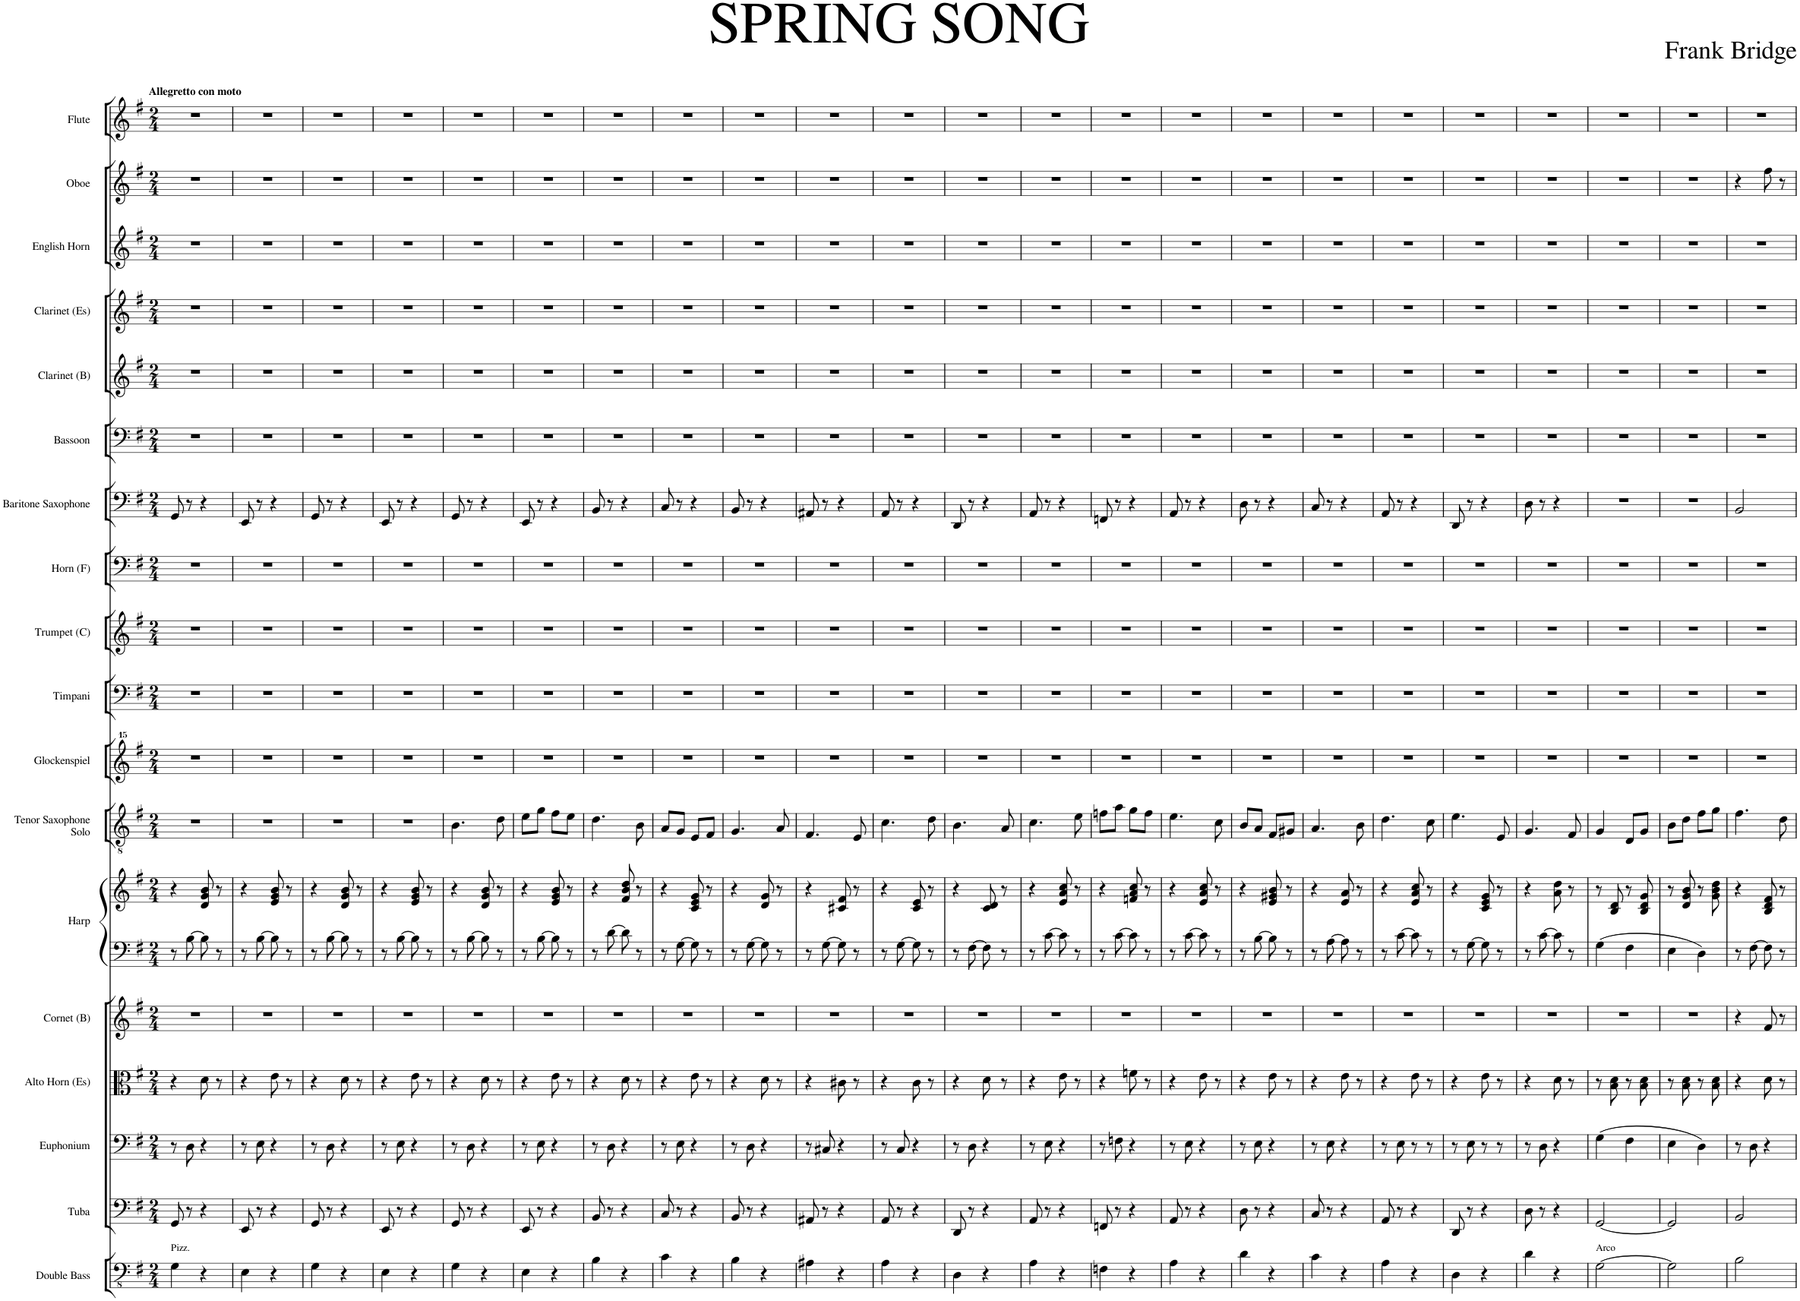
**kern	**kern	**kern	**kern	**kern	**kern	**kern	**kern	**kern	**kern	**kern	**kern	**kern	**kern	**kern	**kern	**kern	**kern	**kern
*part18	*part17	*part16	*part15	*part14	*part13	*part13	*part12	*part11	*part10	*part9	*part8	*part7	*part6	*part5	*part4	*part3	*part2	*part1
*staff19	*staff18	*staff17	*staff16	*staff15	*staff14	*staff13	*staff12	*staff11	*staff10	*staff9	*staff8	*staff7	*staff6	*staff5	*staff4	*staff3	*staff2	*staff1
*I"Double Bass	*I"Tuba	*I"Euphonium	*I"Alto Horn (Es)	*I"Cornet (B)	*I"Harp	*	*I"Tenor Saxophone           Solo	*I"Glockenspiel	*I"Timpani	*I"Trumpet (C)	*I"Horn (F)	*I"Baritone Saxophone	*I"Bassoon	*I"Clarinet (B)	*I"Clarinet (Es)	*I"English Horn	*I"Oboe	*I"Flute
*	*I'Tu.	*I'Eu.	*I'A. Hn. (Es)	*I'Cnt. (B)	*I'Hrp.	*	*I'T. Sax.   Solo	*I'Glk.	*I'Timp.	*I'Tpt. (C)	*I'Hn. (F)	*I'Bar. Sax.	*I'Bsn.	*I'Cl. (B)	*I'Cl. (Es)	*I'E. Hn.	*I'Ob.	*I'Fl.
*clefFv4	*clefF4	*clefF4	*clefC3	*clefG2	*clefF4	*clefG2	*clefGv2	*clefG^^2	*clefF4	*clefG2	*clefF4	*clefF4	*clefF4	*clefG2	*clefG2	*clefG2	*clefG2	*clefG2
*Trd7c12	*	*	*Trd5c9	*Trd1c2	*	*	*Trd5c9	*	*	*	*Trd4c7	*	*	*Trd1c2	*Trd-2c-3	*Trd4c7	*	*
*k[f#]	*k[f#]	*k[f#]	*k[f#]	*k[f#]	*k[f#]	*k[f#]	*k[f#]	*k[f#]	*k[f#]	*k[f#]	*k[f#]	*k[f#]	*k[f#]	*k[f#]	*k[f#]	*k[f#]	*k[f#]	*k[f#]
*M2/4	*M2/4	*M2/4	*M2/4	*M2/4	*M2/4	*M2/4	*M2/4	*M2/4	*M2/4	*M2/4	*M2/4	*M2/4	*M2/4	*M2/4	*M2/4	*M2/4	*M2/4	*M2/4
=1	=1	=1	=1	=1	=1	=1	=1	=1	=1	=1	=1	=1	=1	=1	=1	=1	=1	=1
!	!	!	!	!	!	!	!	!	!	!	!	!	!	!	!	!	!	!LO:TX:a:B:t=Allegretto con moto
!LO:TX:a:t=Pizz.	!	!	!	!	!	!	!	!	!	!	!	!	!	!	!	!	!	!
4GG\	8GG/	8r	4r	2r	8r	4r	2r	2r	2r	2r	2r	8GG/	2r	2r	2r	2r	2r	2r
.	8r	8D\	.	.	[8B\	.	.	.	.	.	.	8r	.	.	.	.	.	.
4r	4r	4r	8d\	.	8B\]	8d/ 8g/ 8b/	.	.	.	.	.	4r	.	.	.	.	.	.
.	.	.	8r	.	8r	8r	.	.	.	.	.	.	.	.	.	.	.	.
=2	=2	=2	=2	=2	=2	=2	=2	=2	=2	=2	=2	=2	=2	=2	=2	=2	=2	=2
4EE\	8EE/	8r	4r	2r	8r	4r	2r	2r	2r	2r	2r	8EE/	2r	2r	2r	2r	2r	2r
.	8r	8E\	.	.	[8B\	.	.	.	.	.	.	8r	.	.	.	.	.	.
4r	4r	4r	8e\	.	8B\]	8e/ 8g/ 8b/	.	.	.	.	.	4r	.	.	.	.	.	.
.	.	.	8r	.	8r	8r	.	.	.	.	.	.	.	.	.	.	.	.
=3	=3	=3	=3	=3	=3	=3	=3	=3	=3	=3	=3	=3	=3	=3	=3	=3	=3	=3
4GG\	8GG/	8r	4r	2r	8r	4r	2r	2r	2r	2r	2r	8GG/	2r	2r	2r	2r	2r	2r
.	8r	8D\	.	.	[8B\	.	.	.	.	.	.	8r	.	.	.	.	.	.
4r	4r	4r	8d\	.	8B\]	8d/ 8g/ 8b/	.	.	.	.	.	4r	.	.	.	.	.	.
.	.	.	8r	.	8r	8r	.	.	.	.	.	.	.	.	.	.	.	.
=4	=4	=4	=4	=4	=4	=4	=4	=4	=4	=4	=4	=4	=4	=4	=4	=4	=4	=4
4EE\	8EE/	8r	4r	2r	8r	4r	2r	2r	2r	2r	2r	8EE/	2r	2r	2r	2r	2r	2r
.	8r	8E\	.	.	[8B\	.	.	.	.	.	.	8r	.	.	.	.	.	.
4r	4r	4r	8e\	.	8B\]	8e/ 8g/ 8b/	.	.	.	.	.	4r	.	.	.	.	.	.
.	.	.	8r	.	8r	8r	.	.	.	.	.	.	.	.	.	.	.	.
=5	=5	=5	=5	=5	=5	=5	=5	=5	=5	=5	=5	=5	=5	=5	=5	=5	=5	=5
4GG\	8GG/	8r	4r	2r	8r	4r	4.B\	2r	2r	2r	2r	8GG/	2r	2r	2r	2r	2r	2r
.	8r	8D\	.	.	[8B\	.	.	.	.	.	.	8r	.	.	.	.	.	.
4r	4r	4r	8d\	.	8B\]	8d/ 8g/ 8b/	.	.	.	.	.	4r	.	.	.	.	.	.
.	.	.	8r	.	8r	8r	8d\	.	.	.	.	.	.	.	.	.	.	.
=6	=6	=6	=6	=6	=6	=6	=6	=6	=6	=6	=6	=6	=6	=6	=6	=6	=6	=6
4EE\	8EE/	8r	4r	2r	8r	4r	8e\L	2r	2r	2r	2r	8EE/	2r	2r	2r	2r	2r	2r
.	8r	8E\	.	.	[8B\	.	8g\J	.	.	.	.	8r	.	.	.	.	.	.
4r	4r	4r	8e\	.	8B\]	8e/ 8g/ 8b/	8f#\L	.	.	.	.	4r	.	.	.	.	.	.
.	.	.	8r	.	8r	8r	8e\J	.	.	.	.	.	.	.	.	.	.	.
=7	=7	=7	=7	=7	=7	=7	=7	=7	=7	=7	=7	=7	=7	=7	=7	=7	=7	=7
4BB\	8BB/	8r	4r	2r	8r	4r	4.d\	2r	2r	2r	2r	8BB/	2r	2r	2r	2r	2r	2r
.	8r	8D\	.	.	[8d\	.	.	.	.	.	.	8r	.	.	.	.	.	.
4r	4r	4r	8d\	.	8d\]	8f#/ 8b/ 8dd/	.	.	.	.	.	4r	.	.	.	.	.	.
.	.	.	8r	.	8r	8r	8B\	.	.	.	.	.	.	.	.	.	.	.
=8	=8	=8	=8	=8	=8	=8	=8	=8	=8	=8	=8	=8	=8	=8	=8	=8	=8	=8
4C\	8C/	8r	4r	2r	8r	4r	8A/L	2r	2r	2r	2r	8C/	2r	2r	2r	2r	2r	2r
.	8r	8E\	.	.	[8G\	.	8G/J	.	.	.	.	8r	.	.	.	.	.	.
4r	4r	4r	8e\	.	8G\]	8c/ 8e/ 8g/	8E/L	.	.	.	.	4r	.	.	.	.	.	.
.	.	.	8r	.	8r	8r	8F#/J	.	.	.	.	.	.	.	.	.	.	.
=9	=9	=9	=9	=9	=9	=9	=9	=9	=9	=9	=9	=9	=9	=9	=9	=9	=9	=9
4BB\	8BB/	8r	4r	2r	8r	4r	4.G/	2r	2r	2r	2r	8BB/	2r	2r	2r	2r	2r	2r
.	8r	8D\	.	.	[8G\	.	.	.	.	.	.	8r	.	.	.	.	.	.
4r	4r	4r	8d\	.	8G\]	8d/ 8g/	.	.	.	.	.	4r	.	.	.	.	.	.
.	.	.	8r	.	8r	8r	8A/	.	.	.	.	.	.	.	.	.	.	.
=10	=10	=10	=10	=10	=10	=10	=10	=10	=10	=10	=10	=10	=10	=10	=10	=10	=10	=10
4AA#X\	8AA#X/	8r	4r	2r	8r	4r	4.F#/	2r	2r	2r	2r	8AA#X/	2r	2r	2r	2r	2r	2r
.	8r	8C#X/	.	.	[8G\	.	.	.	.	.	.	8r	.	.	.	.	.	.
4r	4r	4r	8c#X\	.	8G\]	8c#X/ 8f#/	.	.	.	.	.	4r	.	.	.	.	.	.
.	.	.	8r	.	8r	8r	8E/	.	.	.	.	.	.	.	.	.	.	.
=11	=11	=11	=11	=11	=11	=11	=11	=11	=11	=11	=11	=11	=11	=11	=11	=11	=11	=11
4AA\	8AA/	8r	4r	2r	8r	4r	4.c\	2r	2r	2r	2r	8AA/	2r	2r	2r	2r	2r	2r
.	8r	8C/	.	.	[8G\	.	.	.	.	.	.	8r	.	.	.	.	.	.
4r	4r	4r	8c\	.	8G\]	8c/ 8e/	.	.	.	.	.	4r	.	.	.	.	.	.
.	.	.	8r	.	8r	8r	8d\	.	.	.	.	.	.	.	.	.	.	.
=12	=12	=12	=12	=12	=12	=12	=12	=12	=12	=12	=12	=12	=12	=12	=12	=12	=12	=12
4DD\	8DD/	8r	4r	2r	8r	4r	4.B\	2r	2r	2r	2r	8DD/	2r	2r	2r	2r	2r	2r
.	8r	8D\	.	.	[8F#\	.	.	.	.	.	.	8r	.	.	.	.	.	.
4r	4r	4r	8d\	.	8F#\]	8c/ 8d/	.	.	.	.	.	4r	.	.	.	.	.	.
.	.	.	8r	.	8r	8r	8A/	.	.	.	.	.	.	.	.	.	.	.
=13	=13	=13	=13	=13	=13	=13	=13	=13	=13	=13	=13	=13	=13	=13	=13	=13	=13	=13
4AA\	8AA/	8r	4r	2r	8r	4r	4.c\	2r	2r	2r	2r	8AA/	2r	2r	2r	2r	2r	2r
.	8r	8E\	.	.	[8c\	.	.	.	.	.	.	8r	.	.	.	.	.	.
4r	4r	4r	8e\	.	8c\]	8e/ 8a/ 8cc/	.	.	.	.	.	4r	.	.	.	.	.	.
.	.	.	8r	.	8r	8r	8e\	.	.	.	.	.	.	.	.	.	.	.
=14	=14	=14	=14	=14	=14	=14	=14	=14	=14	=14	=14	=14	=14	=14	=14	=14	=14	=14
4FFn\	8FFn/	8r	4r	2r	8r	4r	8fn\L	2r	2r	2r	2r	8FFn/	2r	2r	2r	2r	2r	2r
.	8r	8Fn\	.	.	[8c\	.	8a\J	.	.	.	.	8r	.	.	.	.	.	.
4r	4r	4r	8fn\	.	8c\]	8fn/ 8a/ 8cc/	8g\L	.	.	.	.	4r	.	.	.	.	.	.
.	.	.	8r	.	8r	8r	8f\J	.	.	.	.	.	.	.	.	.	.	.
=15	=15	=15	=15	=15	=15	=15	=15	=15	=15	=15	=15	=15	=15	=15	=15	=15	=15	=15
4AA\	8AA/	8r	4r	2r	8r	4r	4.e\	2r	2r	2r	2r	8AA/	2r	2r	2r	2r	2r	2r
.	8r	8E\	.	.	[8c\	.	.	.	.	.	.	8r	.	.	.	.	.	.
4r	4r	4r	8e\	.	8c\]	8e/ 8a/ 8cc/	.	.	.	.	.	4r	.	.	.	.	.	.
.	.	.	8r	.	8r	8r	8c\	.	.	.	.	.	.	.	.	.	.	.
=16	=16	=16	=16	=16	=16	=16	=16	=16	=16	=16	=16	=16	=16	=16	=16	=16	=16	=16
4D\	8D\	8r	4r	2r	8r	4r	8B/L	2r	2r	2r	2r	8D\	2r	2r	2r	2r	2r	2r
.	8r	8E\	.	.	[8B\	.	8A/J	.	.	.	.	8r	.	.	.	.	.	.
4r	4r	4r	8e\	.	8B\]	8e/ 8g#X/ 8b/	8F#/L	.	.	.	.	4r	.	.	.	.	.	.
.	.	.	8r	.	8r	8r	8G#X/J	.	.	.	.	.	.	.	.	.	.	.
=17	=17	=17	=17	=17	=17	=17	=17	=17	=17	=17	=17	=17	=17	=17	=17	=17	=17	=17
4C\	8C/	8r	4r	2r	8r	4r	4.A/	2r	2r	2r	2r	8C/	2r	2r	2r	2r	2r	2r
.	8r	8E\	.	.	[8A\	.	.	.	.	.	.	8r	.	.	.	.	.	.
4r	4r	4r	8e\	.	8A\]	8e/ 8a/	.	.	.	.	.	4r	.	.	.	.	.	.
.	.	.	8r	.	8r	8r	8B\	.	.	.	.	.	.	.	.	.	.	.
=18	=18	=18	=18	=18	=18	=18	=18	=18	=18	=18	=18	=18	=18	=18	=18	=18	=18	=18
4AA\	8AA/	8r	4r	2r	8r	4r	4.d\	2r	2r	2r	2r	8AA/	2r	2r	2r	2r	2r	2r
.	8r	8E\	.	.	[8c\	.	.	.	.	.	.	8r	.	.	.	.	.	.
4r	4r	8r	8e\	.	8c\]	8e/ 8a/ 8cc/	.	.	.	.	.	4r	.	.	.	.	.	.
.	.	8r	8r	.	8r	8r	8c\	.	.	.	.	.	.	.	.	.	.	.
=19	=19	=19	=19	=19	=19	=19	=19	=19	=19	=19	=19	=19	=19	=19	=19	=19	=19	=19
4DD\	8DD/	8r	4r	2r	8r	4r	4.e\	2r	2r	2r	2r	8DD/	2r	2r	2r	2r	2r	2r
.	8r	8E\	.	.	[8G\	.	.	.	.	.	.	8r	.	.	.	.	.	.
4r	4r	8r	8e\	.	8G\]	8c/ 8e/ 8g/	.	.	.	.	.	4r	.	.	.	.	.	.
.	.	8r	8r	.	8r	8r	8E/	.	.	.	.	.	.	.	.	.	.	.
=20	=20	=20	=20	=20	=20	=20	=20	=20	=20	=20	=20	=20	=20	=20	=20	=20	=20	=20
4D\	8D\	8r	4r	2r	8r	4r	4.G/	2r	2r	2r	2r	8D\	2r	2r	2r	2r	2r	2r
.	8r	8D\	.	.	[8c\	.	.	.	.	.	.	8r	.	.	.	.	.	.
4r	4r	4r	8d\	.	8c\]	8a\ 8dd\	.	.	.	.	.	4r	.	.	.	.	.	.
.	.	.	8r	.	8r	8r	8F#/	.	.	.	.	.	.	.	.	.	.	.
=21	=21	=21	=21	=21	=21	=21	=21	=21	=21	=21	=21	=21	=21	=21	=21	=21	=21	=21
!LO:TX:a:t=Arco	!	!	!	!	!	!	!	!	!	!	!	!	!	!	!	!	!	!
[2GG\	[2GG/	(4G\	8r	2r	4G\	8r	4G/	2r	2r	2r	2r	2r	2r	2r	2r	2r	2r	2r
.	.	.	8B\ 8d\	.	.	8B/ 8d/	.	.	.	.	.	.	.	.	.	.	.	.
.	.	4F#\	8r	.	4F#\	8r	8D/L	.	.	.	.	.	.	.	.	.	.	.
.	.	.	8B\ 8d\	.	.	8B/ 8d/ 8g/	8G/J	.	.	.	.	.	.	.	.	.	.	.
=22	=22	=22	=22	=22	=22	=22	=22	=22	=22	=22	=22	=22	=22	=22	=22	=22	=22	=22
2GG\]	2GG/]	4E\	8r	2r	4E\	8r	8B\L	2r	2r	2r	2r	2r	2r	2r	2r	2r	2r	2r
.	.	.	8B\ 8d\	.	.	8d/ 8g/ 8b/	8d\J	.	.	.	.	.	.	.	.	.	.	.
.	.	4D\)	8r	.	4D\	8r	8f#\L	.	.	.	.	.	.	.	.	.	.	.
.	.	.	8B\ 8d\	.	.	8g\ 8b\ 8dd\	8g\J	.	.	.	.	.	.	.	.	.	.	.
=23	=23	=23	=23	=23	=23	=23	=23	=23	=23	=23	=23	=23	=23	=23	=23	=23	=23	=23
2BB\	2BB/	8r	4r	4r	8r	4r	4.f#\	2r	2r	2r	2r	2BB/	2r	2r	2r	2r	4r	2r
.	.	8D\	.	.	[8F#\	.	.	.	.	.	.	.	.	.	.	.	.	.
.	.	4r	8d\	8f#/	8F#\]	8B/ 8d/ 8f#/	.	.	.	.	.	.	.	.	.	.	8ff#\	.
.	.	.	8r	8r	8r	8r	8d\	.	.	.	.	.	.	.	.	.	8r	.
=	=	=	=	=	=	=	=	=	=	=	=	=	=	=	=	=	=	=
*-	*-	*-	*-	*-	*-	*-	*-	*-	*-	*-	*-	*-	*-	*-	*-	*-	*-	*-
